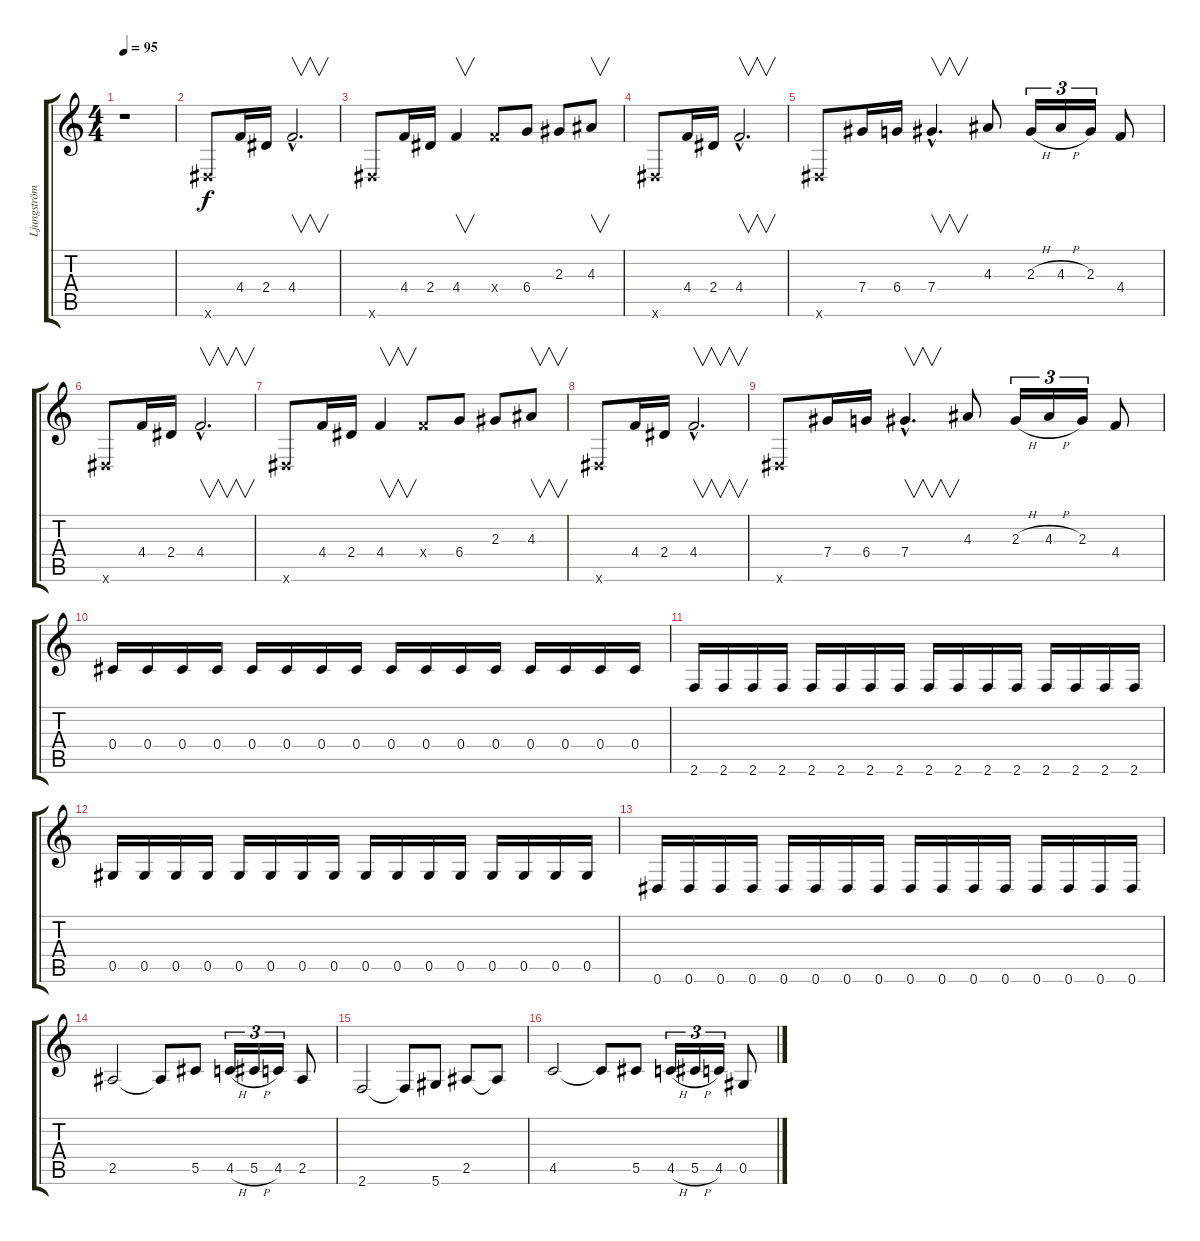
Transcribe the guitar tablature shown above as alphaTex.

\track ("Ljungström" "Ljungström") {instrument distortionguitar}
\staff {score tabs}
\tuning (Eb4 Bb3 Gb3 Db3 Ab2 Eb2) {hide}
\ts (4 4)
\tempo 95
\clef g2
\ks c
r.1{dy f} |
0.6{x}.8{instrument overdrivenguitar} 4.4.16 2.4.16 4.4{hac}.2{v d} |
0.6{x}.8 4.4.16 2.4.16 4.4.4{v} 4.4{x}.8 6.4.8 2.3.8 4.3.8{v} |
0.6{x}.8 4.4.16 2.4.16 4.4{hac}.2{v d} |
0.6{x}.8 7.4.16 6.4.16 7.4{hac}.4{v d} 4.3.8 2.3{h}.16{tu (3 2)} 4.3{h}.16{tu (3 2)} 2.3.16{tu (3 2)} 4.4.8 |
0.6{x}.8 4.4.16 2.4.16 4.4{hac}.2{v d} |
0.6{x}.8 4.4.16 2.4.16 4.4.4{v} 4.4{x}.8 6.4.8 2.3.8 4.3.8{v} |
0.6{x}.8 4.4.16 2.4.16 4.4{hac}.2{v d} |
0.6{x}.8 7.4.16 6.4.16 7.4{hac}.4{v d} 4.3.8 2.3{h}.16{tu (3 2)} 4.3{h}.16{tu (3 2)} 2.3.16{tu (3 2)} 4.4.8 |
0.4.16 0.4.16 0.4.16 0.4.16 0.4.16 0.4.16 0.4.16 0.4.16 0.4.16 0.4.16 0.4.16 0.4.16 0.4.16 0.4.16 0.4.16 0.4.16 |
2.6.16 2.6.16 2.6.16 2.6.16 2.6.16 2.6.16 2.6.16 2.6.16 2.6.16 2.6.16 2.6.16 2.6.16 2.6.16 2.6.16 2.6.16 2.6.16 |
0.5.16 0.5.16 0.5.16 0.5.16 0.5.16 0.5.16 0.5.16 0.5.16 0.5.16 0.5.16 0.5.16 0.5.16 0.5.16 0.5.16 0.5.16 0.5.16 |
0.6.16 0.6.16 0.6.16 0.6.16 0.6.16 0.6.16 0.6.16 0.6.16 0.6.16 0.6.16 0.6.16 0.6.16 0.6.16 0.6.16 0.6.16 0.6.16 |
2.5.2 2.5{t}.8 5.5.8 4.5{h}.16{tu (3 2)} 5.5{h}.16{tu (3 2)} 4.5.16{tu (3 2)} 2.5.8 |
2.6.2 2.6{t}.8 5.6.8 2.5.8 2.5{t}.8 |
4.5.2 4.5{t}.8 5.5.8 4.5{h}.16{tu (3 2)} 5.5{h}.16{tu (3 2)} 4.5.16{tu (3 2)} 0.5.8
